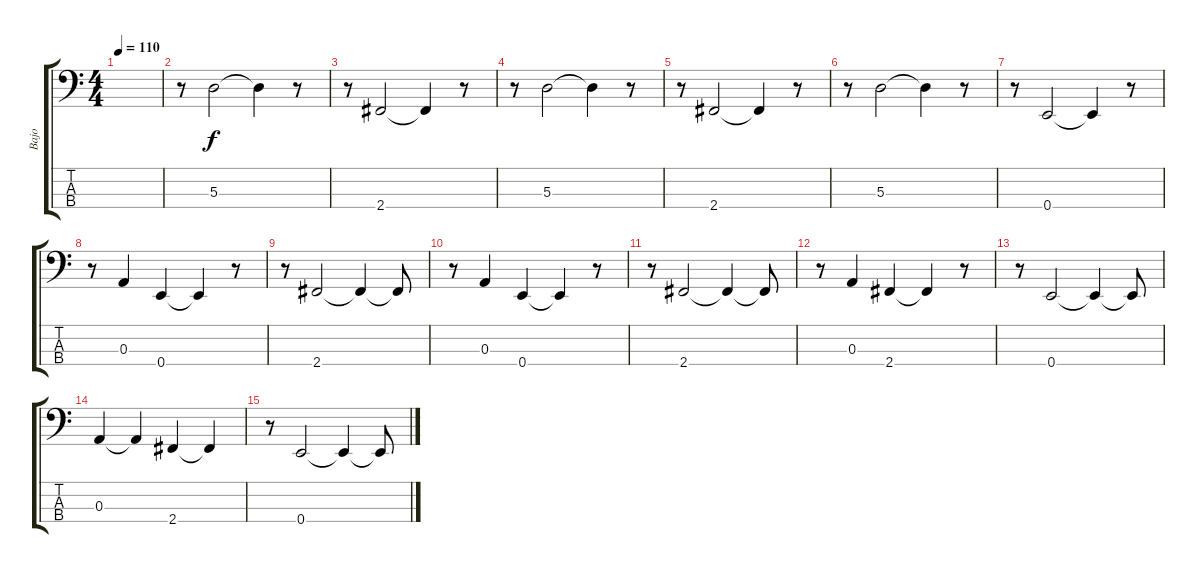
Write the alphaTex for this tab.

\track ("Bajo" "Bajo") {instrument electricbassfinger}
\staff {score tabs}
\tuning (G2 D2 A1 E1) {hide}
\ts (4 4)
\tempo 110
\clef f4
\ks c
|
r.8 5.3.2 5.3{t}.4 r.8 |
r.8 2.4.2 2.4{t}.4 r.8 |
r.8 5.3.2 5.3{t}.4 r.8 |
r.8 2.4.2 2.4{t}.4 r.8 |
r.8 5.3.2 5.3{t}.4 r.8 |
r.8 0.4.2 0.4{t}.4 r.8 |
r.8 0.3.4 0.4.4 0.4{t}.4 r.8 |
r.8 2.4.2 2.4{t}.4 2.4{t}.8 |
r.8 0.3.4 0.4.4 0.4{t}.4 r.8 |
r.8 2.4.2 2.4{t}.4 2.4{t}.8 |
r.8 0.3.4 2.4.4 2.4{t}.4 r.8 |
r.8 0.4.2 0.4{t}.4 0.4{t}.8 |
0.3.4 0.3{t}.4 2.4.4 2.4{t}.4 |
r.8 0.4.2 0.4{t}.4 0.4{t}.8
